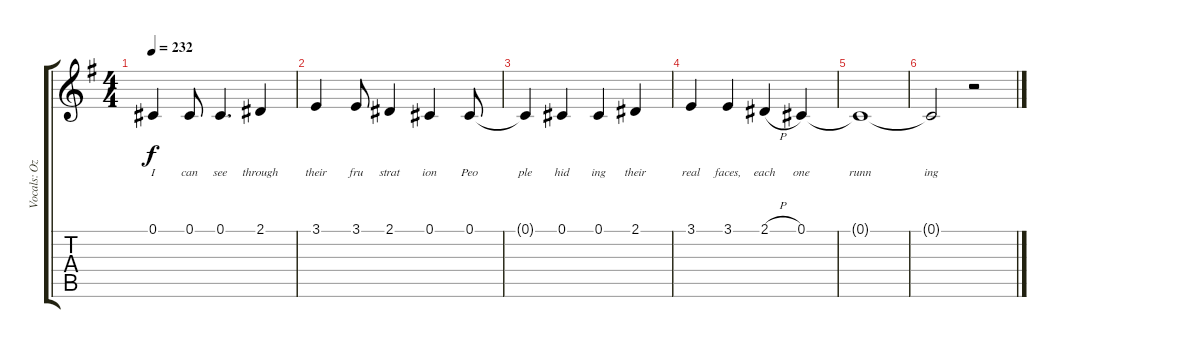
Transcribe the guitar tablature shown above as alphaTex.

\track ("Vocals: Ozzy" "Vocals: Oz") {instrument lead2sawtooth}
\staff {score tabs}
\tuning (Db4 Ab3 E3 B2 Gb2 Db2) {hide}
\ts (4 4)
\tempo 232
\clef g2
\ks g
0.1.4{lyrics (0 "I") lyrics (1 "") lyrics (2 "") lyrics (3 "") lyrics (4 "") dy f} 0.1.8{lyrics (0 "can") lyrics (1 "") lyrics (2 "") lyrics (3 "") lyrics (4 "")} 0.1.4{d lyrics (0 "see") lyrics (1 "") lyrics (2 "") lyrics (3 "") lyrics (4 "")} 2.1.4{lyrics (0 "through") lyrics (1 "") lyrics (2 "") lyrics (3 "") lyrics (4 "")} |
3.1.4{lyrics (0 "their") lyrics (1 "") lyrics (2 "") lyrics (3 "") lyrics (4 "")} 3.1.8{lyrics (0 "fru") lyrics (1 "") lyrics (2 "") lyrics (3 "") lyrics (4 "")} 2.1.4{lyrics (0 "strat") lyrics (1 "") lyrics (2 "") lyrics (3 "") lyrics (4 "")} 0.1.4{lyrics (0 "ion") lyrics (1 "") lyrics (2 "") lyrics (3 "") lyrics (4 "")} 0.1.8{lyrics (0 "Peo") lyrics (1 "") lyrics (2 "") lyrics (3 "") lyrics (4 "")} |
0.1{t}.4{lyrics (0 "ple") lyrics (1 "") lyrics (2 "") lyrics (3 "") lyrics (4 "")} 0.1.4{lyrics (0 "hid") lyrics (1 "") lyrics (2 "") lyrics (3 "") lyrics (4 "")} 0.1.4{lyrics (0 "ing") lyrics (1 "") lyrics (2 "") lyrics (3 "") lyrics (4 "")} 2.1.4{lyrics (0 "their") lyrics (1 "") lyrics (2 "") lyrics (3 "") lyrics (4 "")} |
3.1.4{lyrics (0 "real") lyrics (1 "") lyrics (2 "") lyrics (3 "") lyrics (4 "")} 3.1.4{lyrics (0 "faces,") lyrics (1 "") lyrics (2 "") lyrics (3 "") lyrics (4 "")} 2.1{h}.4{lyrics (0 "each") lyrics (1 "") lyrics (2 "") lyrics (3 "") lyrics (4 "")} 0.1.4{lyrics (0 "one") lyrics (1 "") lyrics (2 "") lyrics (3 "") lyrics (4 "")} |
0.1{t}.1{lyrics (0 "runn") lyrics (1 "") lyrics (2 "") lyrics (3 "") lyrics (4 "")} |
0.1{t}.2{lyrics (0 "ing") lyrics (1 "") lyrics (2 "") lyrics (3 "") lyrics (4 "")} r.2
